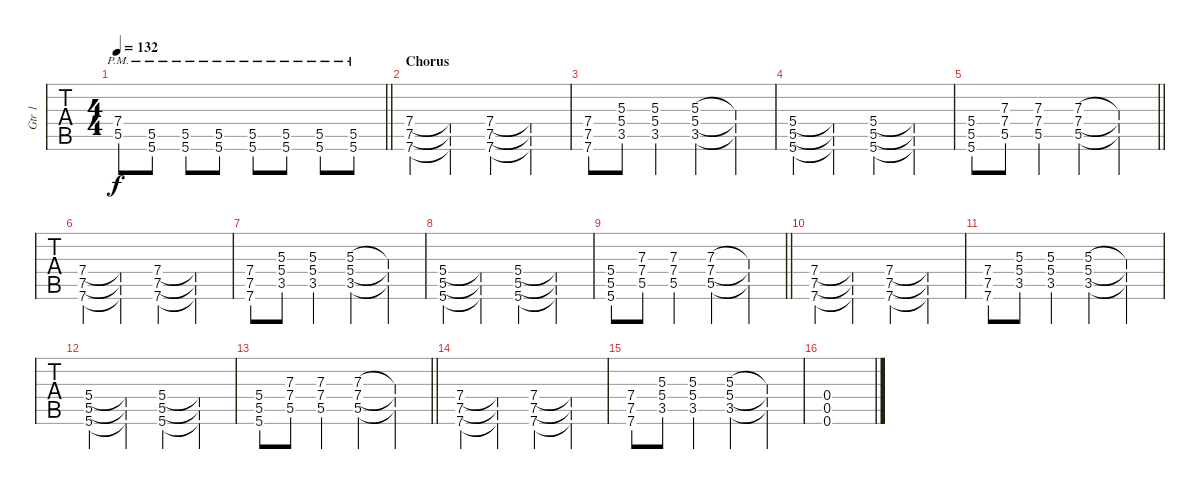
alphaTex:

\track ("Gtr 1" "Gtr 1") {instrument overdrivenguitar}
\staff {tabs}
\tuning (D4 A3 F3 C3 G2 C2) {hide}
\ts (4 4)
\tempo 132
\clef g2
\barLineRight lightlight
\ks bb
(7.4{pm} 5.5{pm}).8{dy f} (5.5{pm} 5.6{pm}).8 (5.5{pm} 5.6{pm}).8 (5.5{pm} 5.6{pm}).8 (5.5{pm} 5.6{pm}).8 (5.5{pm} 5.6{pm}).8 (5.5{pm} 5.6{pm}).8 (5.5{pm} 5.6{pm}).8 |
\section ("" "Chorus")
(7.4 7.5 7.6).4 (7.4{t} 7.5{t} 7.6{t}).4 (7.4 7.5 7.6).4 (7.4{t} 7.5{t} 7.6{t}).4 |
(7.4 7.5 7.6).8 (5.3 5.4 3.5).8 (5.3 5.4 3.5).4 (5.3 5.4 3.5).4 (5.3{t} 5.4{t} 3.5{t}).4 |
(5.4 5.5 5.6).4 (5.4{t} 5.5{t} 5.6{t}).4 (5.4 5.5 5.6).4 (5.4{t} 5.5{t} 5.6{t}).4 |
\barLineRight lightlight
(5.4 5.5 5.6).8 (7.3 7.4 5.5).8 (7.3 7.4 5.5).4 (7.3 7.4 5.5).4 (7.3{t} 7.4{t} 5.5{t}).4 |
(7.4 7.5 7.6).4 (7.4{t} 7.5{t} 7.6{t}).4 (7.4 7.5 7.6).4 (7.4{t} 7.5{t} 7.6{t}).4 |
(7.4 7.5 7.6).8 (5.3 5.4 3.5).8 (5.3 5.4 3.5).4 (5.3 5.4 3.5).4 (5.3{t} 5.4{t} 3.5{t}).4 |
(5.4 5.5 5.6).4 (5.4{t} 5.5{t} 5.6{t}).4 (5.4 5.5 5.6).4 (5.4{t} 5.5{t} 5.6{t}).4 |
\barLineRight lightlight
(5.4 5.5 5.6).8 (7.3 7.4 5.5).8 (7.3 7.4 5.5).4 (7.3 7.4 5.5).4 (7.3{t} 7.4{t} 5.5{t}).4 |
(7.4 7.5 7.6).4 (7.4{t} 7.5{t} 7.6{t}).4 (7.4 7.5 7.6).4 (7.4{t} 7.5{t} 7.6{t}).4 |
(7.4 7.5 7.6).8 (5.3 5.4 3.5).8 (5.3 5.4 3.5).4 (5.3 5.4 3.5).4 (5.3{t} 5.4{t} 3.5{t}).4 |
(5.4 5.5 5.6).4 (5.4{t} 5.5{t} 5.6{t}).4 (5.4 5.5 5.6).4 (5.4{t} 5.5{t} 5.6{t}).4 |
\barLineRight lightlight
(5.4 5.5 5.6).8 (7.3 7.4 5.5).8 (7.3 7.4 5.5).4 (7.3 7.4 5.5).4 (7.3{t} 7.4{t} 5.5{t}).4 |
(7.4 7.5 7.6).4 (7.4{t} 7.5{t} 7.6{t}).4 (7.4 7.5 7.6).4 (7.4{t} 7.5{t} 7.6{t}).4 |
(7.4 7.5 7.6).8 (5.3 5.4 3.5).8 (5.3 5.4 3.5).4 (5.3 5.4 3.5).4 (5.3{t} 5.4{t} 3.5{t}).4 |
(0.4 0.5 0.6).1
